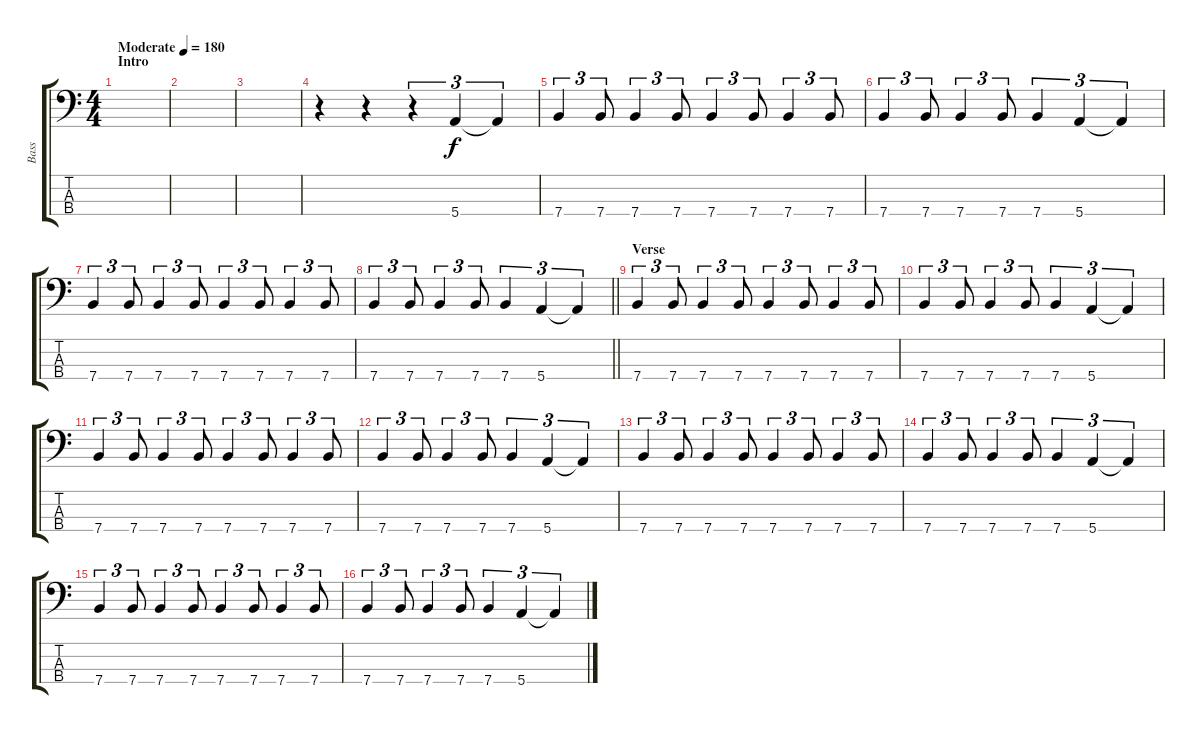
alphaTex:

\track ("Bass" "Bass") {instrument electricbasspick}
\staff {score tabs}
\tuning (G2 D2 A1 E1) {hide}
\ts (4 4)
\section ("" "Intro")
\tempo (180 "Moderate")
\clef f4
\ks c
|
|
|
r.4 r.4 r.4{tu (3 2)} 5.4.4{tu (3 2)} 5.4{t}.4{tu (3 2)} |
7.4.4{tu (3 2)} 7.4.8{tu (3 2)} 7.4.4{tu (3 2)} 7.4.8{tu (3 2)} 7.4.4{tu (3 2)} 7.4.8{tu (3 2)} 7.4.4{tu (3 2)} 7.4.8{tu (3 2)} |
7.4.4{tu (3 2)} 7.4.8{tu (3 2)} 7.4.4{tu (3 2)} 7.4.8{tu (3 2)} 7.4.4{tu (3 2)} 5.4.4{tu (3 2)} 5.4{t}.4{tu (3 2)} |
7.4.4{tu (3 2)} 7.4.8{tu (3 2)} 7.4.4{tu (3 2)} 7.4.8{tu (3 2)} 7.4.4{tu (3 2)} 7.4.8{tu (3 2)} 7.4.4{tu (3 2)} 7.4.8{tu (3 2)} |
\barLineRight lightlight
7.4.4{tu (3 2)} 7.4.8{tu (3 2)} 7.4.4{tu (3 2)} 7.4.8{tu (3 2)} 7.4.4{tu (3 2)} 5.4.4{tu (3 2)} 5.4{t}.4{tu (3 2)} |
\section ("" "Verse ")
7.4.4{tu (3 2)} 7.4.8{tu (3 2)} 7.4.4{tu (3 2)} 7.4.8{tu (3 2)} 7.4.4{tu (3 2)} 7.4.8{tu (3 2)} 7.4.4{tu (3 2)} 7.4.8{tu (3 2)} |
7.4.4{tu (3 2)} 7.4.8{tu (3 2)} 7.4.4{tu (3 2)} 7.4.8{tu (3 2)} 7.4.4{tu (3 2)} 5.4.4{tu (3 2)} 5.4{t}.4{tu (3 2)} |
7.4.4{tu (3 2)} 7.4.8{tu (3 2)} 7.4.4{tu (3 2)} 7.4.8{tu (3 2)} 7.4.4{tu (3 2)} 7.4.8{tu (3 2)} 7.4.4{tu (3 2)} 7.4.8{tu (3 2)} |
7.4.4{tu (3 2)} 7.4.8{tu (3 2)} 7.4.4{tu (3 2)} 7.4.8{tu (3 2)} 7.4.4{tu (3 2)} 5.4.4{tu (3 2)} 5.4{t}.4{tu (3 2)} |
7.4.4{tu (3 2)} 7.4.8{tu (3 2)} 7.4.4{tu (3 2)} 7.4.8{tu (3 2)} 7.4.4{tu (3 2)} 7.4.8{tu (3 2)} 7.4.4{tu (3 2)} 7.4.8{tu (3 2)} |
7.4.4{tu (3 2)} 7.4.8{tu (3 2)} 7.4.4{tu (3 2)} 7.4.8{tu (3 2)} 7.4.4{tu (3 2)} 5.4.4{tu (3 2)} 5.4{t}.4{tu (3 2)} |
7.4.4{tu (3 2)} 7.4.8{tu (3 2)} 7.4.4{tu (3 2)} 7.4.8{tu (3 2)} 7.4.4{tu (3 2)} 7.4.8{tu (3 2)} 7.4.4{tu (3 2)} 7.4.8{tu (3 2)} |
7.4.4{tu (3 2)} 7.4.8{tu (3 2)} 7.4.4{tu (3 2)} 7.4.8{tu (3 2)} 7.4.4{tu (3 2)} 5.4.4{tu (3 2)} 5.4{t}.4{tu (3 2)}
